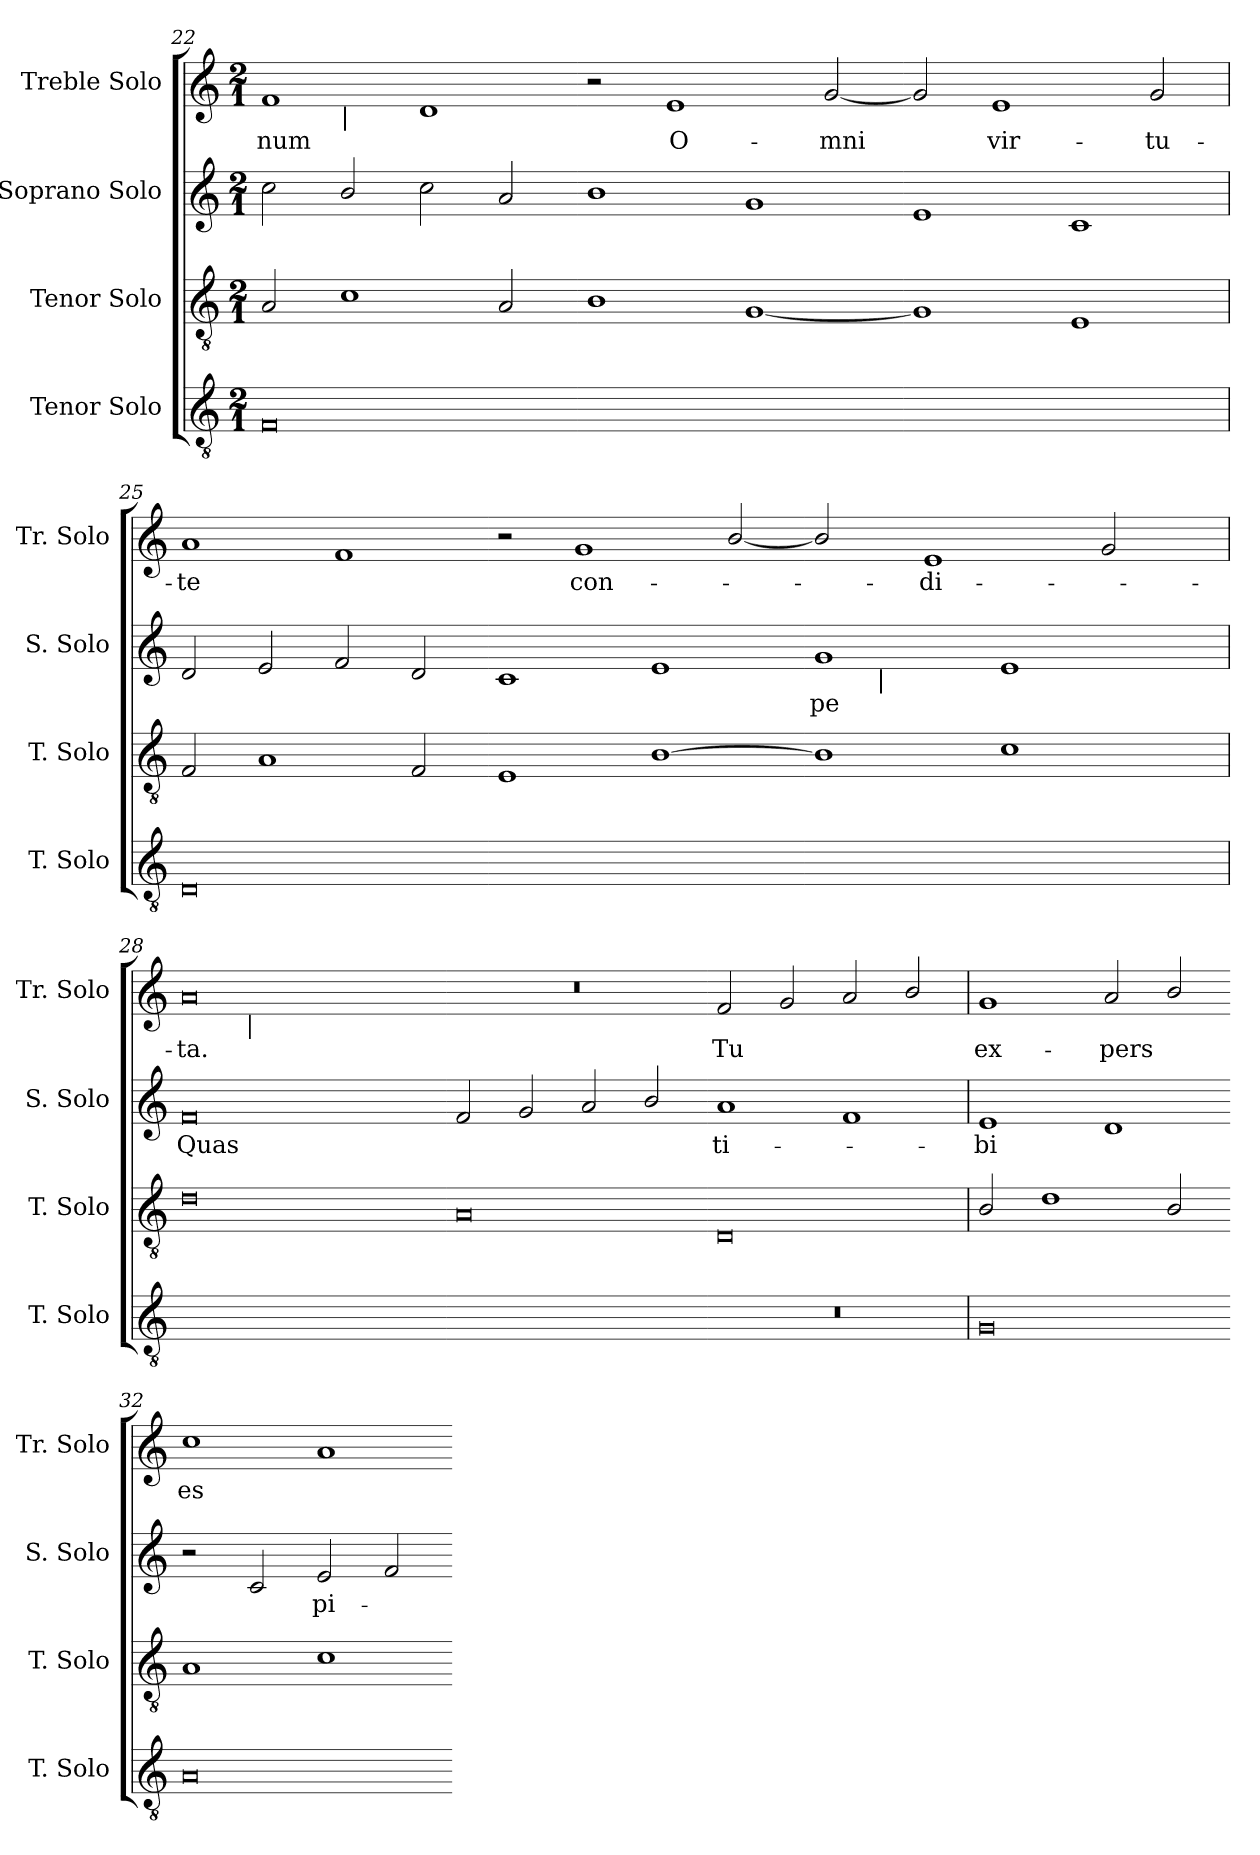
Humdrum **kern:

**kern	**kern	**kern	**text	**kern	**text
*part4	*part3	*part2	*part2	*part1	*part1
*staff4	*staff3	*staff2	*staff2	*staff1	*staff1
*I"Tenor Solo	*I"Tenor Solo	*I"Soprano Solo	*	*I"Treble Solo	*
*I'T. Solo	*I'T. Solo	*I'S. Solo	*	*I'Tr. Solo	*
*clefGv2	*clefGv2	*clefG2	*	*clefG2	*
*ITrd7c12	*ITrd7c12	*	*	*	*
*k[]	*k[]	*k[]	*	*k[]	*
*C:	*C:	*C:	*	*C:	*
*M2/1	*M2/1	*M2/1	*	*M2/1	*
=22	=22	=22	=22	=22	=22
!	!	!	!	!	!LO:LY:b:color=#000000
*	*	*	*	*^	*
0FFi	2AAi/	2cci\	.	1fi	2ryy	-num
!	!	!	!	!	!LO:TX:b:i:t=|	!
.	1Ci	2bi/	.	.	1.ryy	.
.	.	2cci\	.	1di	.	.
.	2AAi/	2ai/	.	.	.	.
*	*	*	*	*v	*v	*
=23-	=23-	=23-	=23-	=23-	=23-
[<0EEiyy	1BBi	1bi	.	2r	.
!	!	!	!	!	!LO:LY:b:color=#000000
.	.	.	.	1ei	O-
.	[<1GGi	1gi	.	.	.
!	!	!	!	!	!LO:LY:b:color=#000000
.	.	.	.	[<2gi/	-mni
=24-	=24-	=24-	=24-	=24-	=24-
0EEiyy]	1GGi]	1ei	.	2gi/]	.
!	!	!	!	!	!LO:LY:b:color=#000000
.	.	.	.	1ei	vir-
.	1EEi	1ci	.	.	.
!	!	!	!	!	!LO:LY:b:color=#000000
.	.	.	.	2gi/	-tu-
!!LO:PB:g=z
=25	=25	=25	=25	=25	=25
!	!	!	!	!	!LO:LY:b:color=#000000
0DDi	2FFi/	2di/	.	1ai	-te
.	1AAi	2ei/	.	.	.
.	.	2fi/	.	1fi	.
.	2FFi/	2di/	.	.	.
=26-	=26-	=26-	=26-	=26-	=26-
[<0EEiyy	1EEi	1ci	.	2r	.
!	!	!	!	!	!LO:LY:b:color=#000000
.	.	.	.	1gi	con-
.	[<1BBi	1ei	.	.	.
.	.	.	.	[<2bi/	.
=27-	=27-	=27-	=27-	=27-	=27-
!	!	!	!LO:LY:b:color=#000000	!	!
*	*	*^	*	*	*
0EEiyy]	1BBi]	1gi	4ryy	-pe	2bi/]	.
.	.	.	64.ryy	.	.	.
!	!	!	!LO:TX:b:i:t=|	!	!	!
.	.	.	1ryy	.	.	.
!	!	!	!	!	!	!LO:LY:b:color=#000000
.	.	.	.	.	1ei	-di-
.	1Ci	1ei	.	.	.	.
.	.	.	2ryy	.	.	.
.	.	.	.	.	2gi/	.
.	.	.	8ryy	.	.	.
.	.	.	16ryy	.	.	.
.	.	.	32ryy	.	.	.
.	.	.	128ryy	.	.	.
*	*	*v	*v	*	*	*
=28	=28	=28	=28	=28	=28
*	*	*^	*	*	*
!	!	!	!	!LO:LY:b:color=#000000	!	!
*	*	*v	*v	*	*	*
*	*	*^	*	*	*
!	!	!	!	!	!	!LO:LY:b:color=#000000
*	*	*v	*v	*	*^	*
[<0DDiyy	0Di	0fi	Quas	0ai	4ryy	-ta.
.	.	.	.	.	16ryy	.
.	.	.	.	.	128ryy	.
!	!	!	!	!	!LO:TX:b:i:t=|	!
.	.	.	.	.	1ryy	.
.	.	.	.	.	2ryy	.
.	.	.	.	.	8ryy	.
.	.	.	.	.	32..ryy	.
=29-	=29-	=29-	=29-	=29-	=29-	=29-
!	!	!	!	!LO:N:vis=1	!	!
*	*	*	*	*v	*v	*
0DDiyy]	0AAi	2fi/	.	0r	.
.	.	2gi/	.	.	.
.	.	2ai/	.	.	.
.	.	2bi/	.	.	.
=30-	=30-	=30-	=30-	=30-	=30-
!LO:N:vis=1	!	!	!	!	!
!	!	!	!LO:LY:b:color=#000000	!	!
!	!	!	!	!	!LO:LY:b:color=#000000
0r	0DDi	1ai	ti-	2fi/	Tu
.	.	.	.	2gi/	.
.	.	1fi	.	2ai/	.
.	.	.	.	2bi/	.
!!LO:LB:g=z
=31	=31	=31	=31	=31	=31
!	!	!	!LO:LY:b:color=#000000	!	!
!	!	!	!	!	!LO:LY:b:color=#000000
0GGi	2BBi/	1ei	-bi	1gi	ex-
.	1Di	.	.	.	.
!	!	!	!	!	!LO:LY:b:color=#000000
.	.	1di	.	2ai/	-pers
.	2BBi/	.	.	2bi/	.
=32-	=32-	=32-	=32-	=32-	=32-
!	!	!	!	!	!LO:LY:b:color=#000000
0AAi	1AAi	2r	.	1cci	es
.	.	2ci/	.	.	.
!	!	!	!LO:LY:b:color=#000000	!	!
.	1Ci	2ei/	pi-	1ai	.
.	.	2fi/	.	.	.
=-	=-	=-	=-	=-	=-
*-	*-	*-	*-	*-	*-
